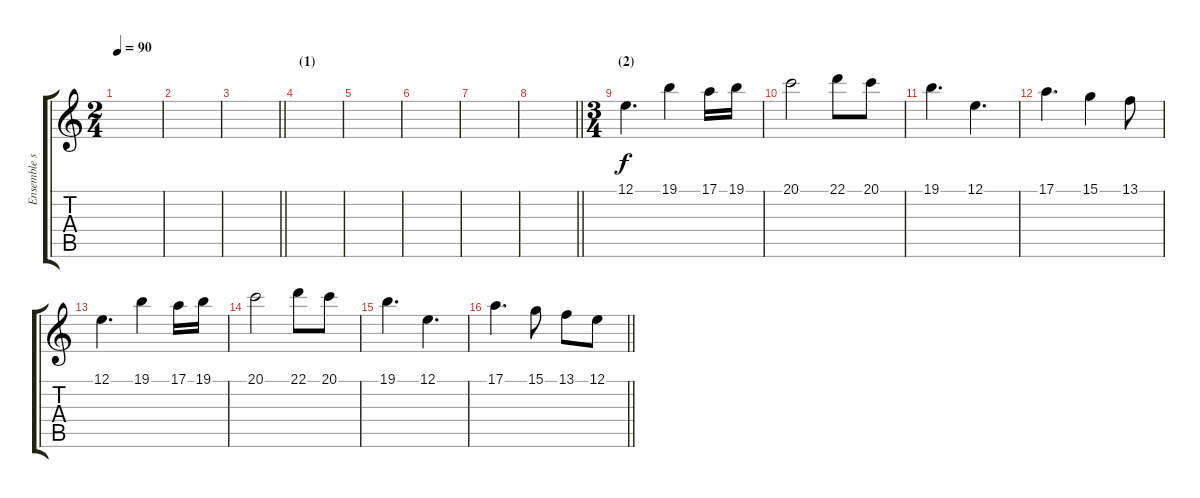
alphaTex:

\track ("Ensemble string" "Ensemble s") {instrument stringensemble1}
\staff {score tabs}
\tuning (E4 B3 G3 D3 A2 E2) {hide}
\ts (2 4)
\tempo 90
\clef g2
\ks c
|
|
\barLineRight lightlight
|
\section ("" "(1)")
|
|
|
|
\barLineRight lightlight
|
\ts (3 4)
\section ("" "(2)")
12.1.4{d} 19.1.4 17.1.16 19.1.16 |
20.1.2 22.1.8 20.1.8 |
19.1.4{d} 12.1.4{d} |
17.1.4{d} 15.1.4 13.1.8 |
12.1.4{d} 19.1.4 17.1.16 19.1.16 |
20.1.2 22.1.8 20.1.8 |
19.1.4{d} 12.1.4{d} |
\barLineRight lightlight
17.1.4{d} 15.1.8 13.1.8 12.1.8
